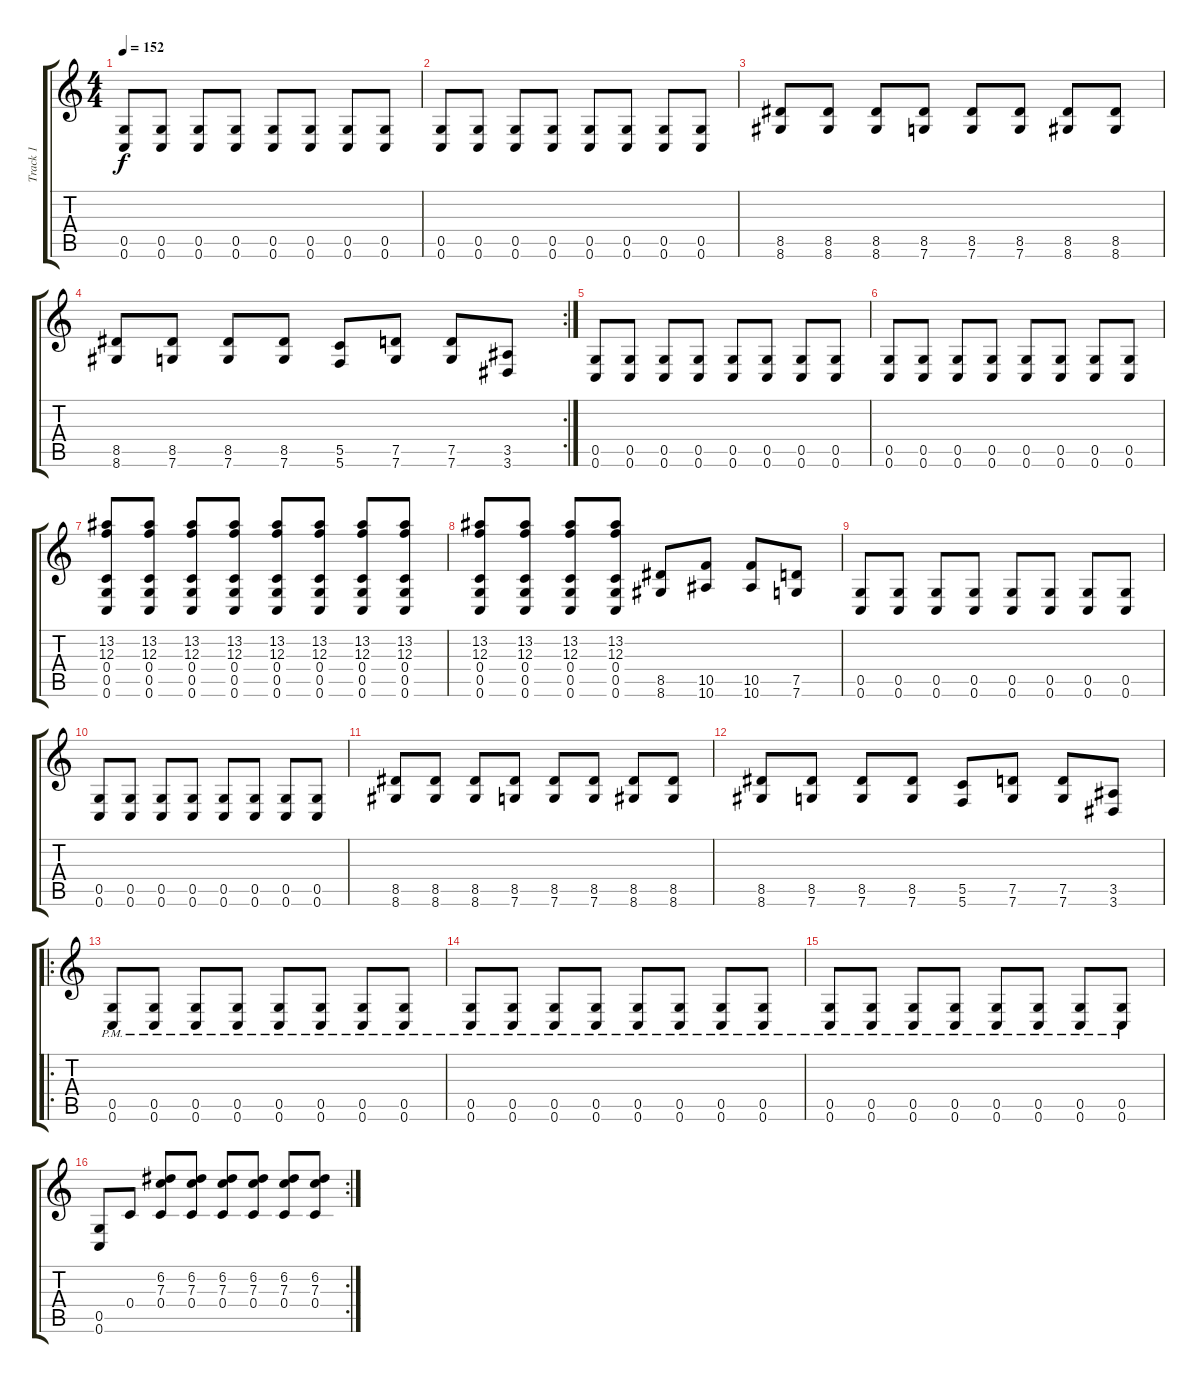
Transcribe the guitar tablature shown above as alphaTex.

\track ("Track 1" "Track 1") {instrument distortionguitar}
\staff {score tabs}
\tuning (D4 A3 F3 C3 G2 C2) {hide}
\ts (4 4)
\tempo 152
\clef g2
\ks c
(0.5 0.6).8{dy f} (0.5 0.6).8 (0.5 0.6).8 (0.5 0.6).8 (0.5 0.6).8 (0.5 0.6).8 (0.5 0.6).8 (0.5 0.6).8 |
(0.5 0.6).8 (0.5 0.6).8 (0.5 0.6).8 (0.5 0.6).8 (0.5 0.6).8 (0.5 0.6).8 (0.5 0.6).8 (0.5 0.6).8 |
(8.5 8.6).8 (8.5 8.6).8 (8.5 8.6).8 (8.5 7.6).8 (8.5 7.6).8 (8.5 7.6).8 (8.5 8.6).8 (8.5 8.6).8 |
\rc 2
(8.5 8.6).8 (8.5 7.6).8 (8.5 7.6).8 (8.5 7.6).8 (5.5 5.6).8 (7.5 7.6).8 (7.5 7.6).8 (3.5 3.6).8 |
(0.5 0.6).8 (0.5 0.6).8 (0.5 0.6).8 (0.5 0.6).8 (0.5 0.6).8 (0.5 0.6).8 (0.5 0.6).8 (0.5 0.6).8 |
(0.5 0.6).8 (0.5 0.6).8 (0.5 0.6).8 (0.5 0.6).8 (0.5 0.6).8 (0.5 0.6).8 (0.5 0.6).8 (0.5 0.6).8 |
(13.2 12.3 0.4 0.5 0.6).8 (13.2 12.3 0.4 0.5 0.6).8 (13.2 12.3 0.4 0.5 0.6).8 (13.2 12.3 0.4 0.5 0.6).8 (13.2 12.3 0.4 0.5 0.6).8 (13.2 12.3 0.4 0.5 0.6).8 (13.2 12.3 0.4 0.5 0.6).8 (13.2 12.3 0.4 0.5 0.6).8 |
(13.2 12.3 0.4 0.5 0.6).8 (13.2 12.3 0.4 0.5 0.6).8 (13.2 12.3 0.4 0.5 0.6).8 (13.2 12.3 0.4 0.5 0.6).8 (8.5 8.6).8 (10.5 10.6).8 (10.5 10.6).8 (7.5 7.6).8 |
(0.5 0.6).8 (0.5 0.6).8 (0.5 0.6).8 (0.5 0.6).8 (0.5 0.6).8 (0.5 0.6).8 (0.5 0.6).8 (0.5 0.6).8 |
(0.5 0.6).8 (0.5 0.6).8 (0.5 0.6).8 (0.5 0.6).8 (0.5 0.6).8 (0.5 0.6).8 (0.5 0.6).8 (0.5 0.6).8 |
(8.5 8.6).8 (8.5 8.6).8 (8.5 8.6).8 (8.5 7.6).8 (8.5 7.6).8 (8.5 7.6).8 (8.5 8.6).8 (8.5 8.6).8 |
(8.5 8.6).8 (8.5 7.6).8 (8.5 7.6).8 (8.5 7.6).8 (5.5 5.6).8 (7.5 7.6).8 (7.5 7.6).8 (3.5 3.6).8 |
\ro
(0.5{pm} 0.6{pm}).8 (0.5{pm} 0.6{pm}).8 (0.5{pm} 0.6{pm}).8 (0.5{pm} 0.6{pm}).8 (0.5{pm} 0.6{pm}).8 (0.5{pm} 0.6{pm}).8 (0.5{pm} 0.6{pm}).8 (0.5{pm} 0.6{pm}).8 |
(0.5{pm} 0.6{pm}).8 (0.5{pm} 0.6{pm}).8 (0.5{pm} 0.6{pm}).8 (0.5{pm} 0.6{pm}).8 (0.5{pm} 0.6{pm}).8 (0.5{pm} 0.6{pm}).8 (0.5{pm} 0.6{pm}).8 (0.5{pm} 0.6{pm}).8 |
(0.5{pm} 0.6{pm}).8 (0.5{pm} 0.6{pm}).8 (0.5{pm} 0.6{pm}).8 (0.5{pm} 0.6{pm}).8 (0.5{pm} 0.6{pm}).8 (0.5{pm} 0.6{pm}).8 (0.5{pm} 0.6{pm}).8 (0.5{pm} 0.6{pm}).8 |
\rc 2
(0.5 0.6).8 0.4.8 (6.2 7.3 0.4).8 (6.2 7.3 0.4).8 (6.2 7.3 0.4).8 (6.2 7.3 0.4).8 (6.2 7.3 0.4).8 (6.2 7.3 0.4).8
